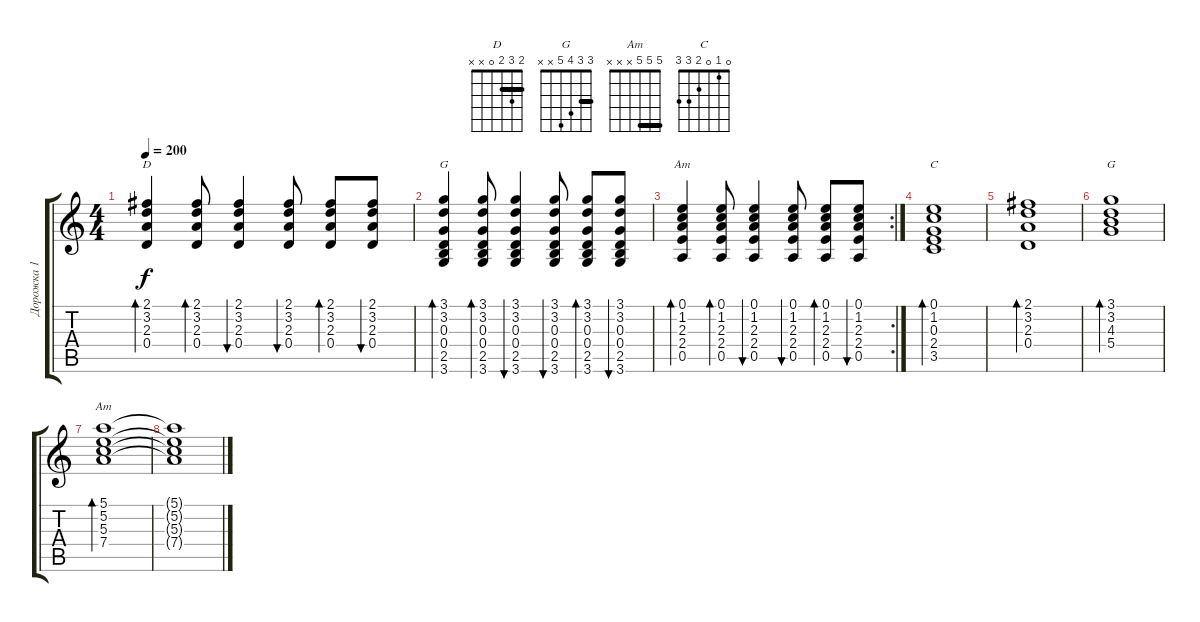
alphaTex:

\track ("Дорожка 1" "Дорожка 1") {instrument acousticguitarsteel}
\staff {score tabs}
\tuning (E4 B3 G3 D3 A2 E2) {hide}
\chord ("D" 2 3 2 0 x x) {barre 2}
\chord ("G" 3 3 0 0 2 3) {barre 3}
\chord ("Am" 0 1 2 2 0 x)
\chord ("C" 0 1 0 2 3 3)
\chord ("G" 3 3 4 5 x x) {barre 3}
\chord ("Am" 5 5 5 x x x) {barre 5}
\ts (4 4)
\tempo 200
\clef g2
\ks c
(2.1 3.2 2.3 0.4).4{bd 60 ch "D" dy f} (2.1 3.2 2.3 0.4).8{bd 60} (2.1 3.2 2.3 0.4).4{bu 60} (2.1 3.2 2.3 0.4).8{bu 60} (2.1 3.2 2.3 0.4).8{bd 60} (2.1 3.2 2.3 0.4).8{bu 60} |
(3.1 3.2 0.3 0.4 2.5 3.6).4{bd 60 ch "G"} (3.1 3.2 0.3 0.4 2.5 3.6).8{bd 60} (3.1 3.2 0.3 0.4 2.5 3.6).4{bu 60} (3.1 3.2 0.3 0.4 2.5 3.6).8{bu 60} (3.1 3.2 0.3 0.4 2.5 3.6).8{bd 60} (3.1 3.2 0.3 0.4 2.5 3.6).8{bu 60} |
\rc 2
(0.1 1.2 2.3 2.4 0.5).4{bd 60 ch "Am"} (0.1 1.2 2.3 2.4 0.5).8{bd 60} (0.1 1.2 2.3 2.4 0.5).4{bu 60} (0.1 1.2 2.3 2.4 0.5).8{bu 60} (0.1 1.2 2.3 2.4 0.5).8{bd 60} (0.1 1.2 2.3 2.4 0.5).8{bu 60} |
(0.1 1.2 0.3 2.4 3.5).1{bd 60 ch "C"} |
(2.1 3.2 2.3 0.4).1{bd 60} |
(3.1 3.2 4.3 5.4).1{bd 60 ch "G"} |
(5.1 5.2 5.3 7.4).1{bd 60 ch "Am"} |
(5.1{t} 5.2{t} 5.3{t} 7.4{t}).1
